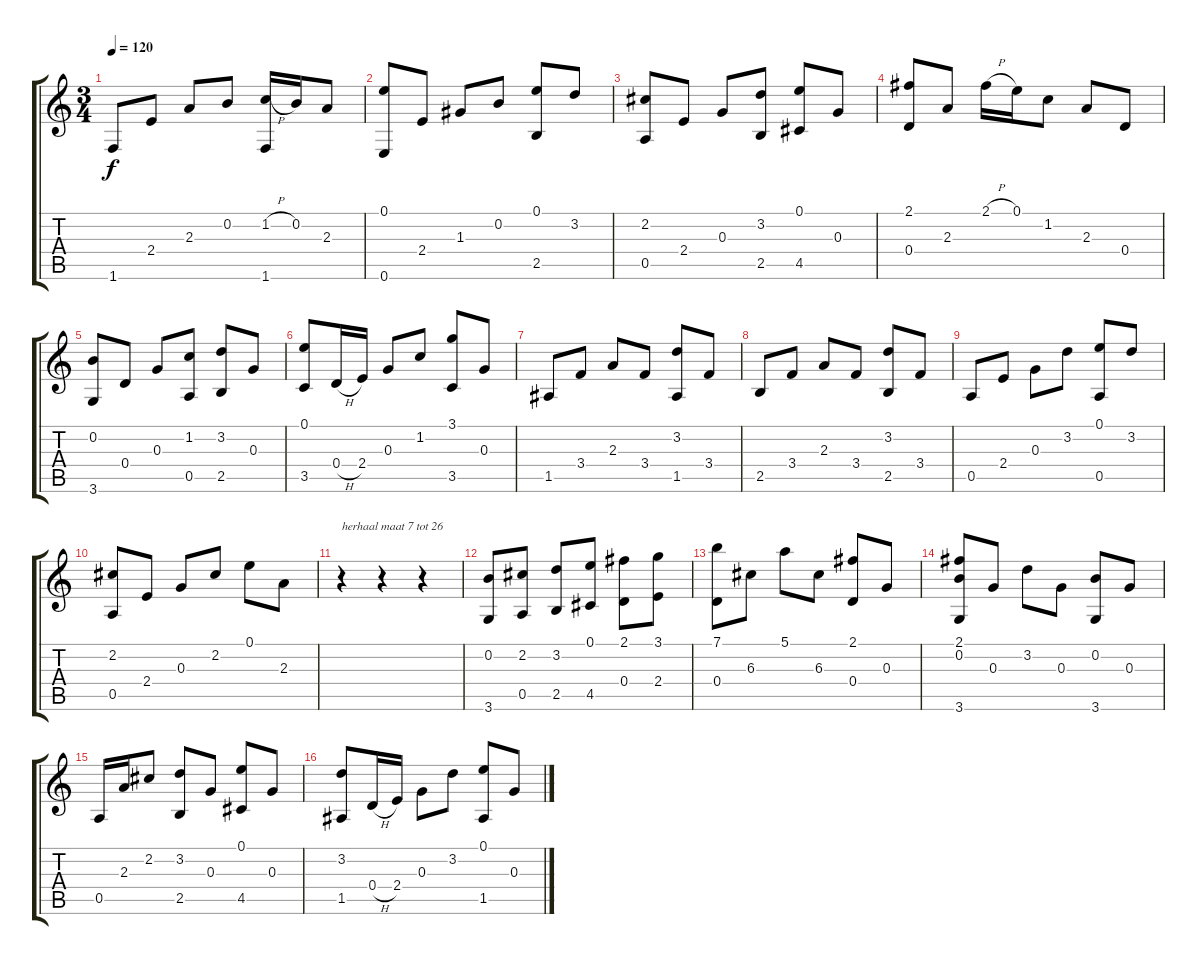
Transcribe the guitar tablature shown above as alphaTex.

\track "" {instrument acousticguitarnylon}
\staff {score tabs}
\tuning (E4 B3 G3 D3 A2 E2) {hide}
\ts (3 4)
\tempo 120
\clef g2
\ks c
1.6.8{dy f} 2.4.8 2.3.8 0.2.8 (1.2{h} 1.6).16 0.2.16 2.3.8 |
(0.1 0.6).8 2.4.8 1.3.8 0.2.8 (0.1 2.5).8 3.2.8 |
(2.2 0.5).8 2.4.8 0.3.8 (3.2 2.5).8 (0.1 4.5).8 0.3.8 |
(2.1 0.4).8 2.3.8 2.1{h}.16 0.1.16 1.2.8 2.3.8 0.4.8 |
(0.2 3.6).8 0.4.8 0.3.8 (1.2 0.5).8 (3.2 2.5).8 0.3.8 |
(0.1 3.5).8 0.4{h}.16 2.4.16 0.3.8 1.2.8 (3.1 3.5).8 0.3.8 |
1.5.8 3.4.8 2.3.8 3.4.8 (3.2 1.5).8 3.4.8 |
2.5.8 3.4.8 2.3.8 3.4.8 (3.2 2.5).8 3.4.8 |
0.5.8 2.4.8 0.3.8 3.2.8 (0.1 0.5).8 3.2.8 |
(2.2 0.5).8 2.4.8 0.3.8 2.2.8 0.1.8 2.3.8 |
r.4{txt "herhaal maat 7 tot 26"} r.4 r.4 |
(0.2 3.6).8 (2.2 0.5).8 (3.2 2.5).8 (0.1 4.5).8 (2.1 0.4).8 (3.1 2.4).8 |
(7.1 0.4).8 6.3.8 5.1.8 6.3.8 (2.1 0.4).8 0.3.8 |
(2.1 0.2 3.6).8 0.3.8 3.2.8 0.3.8 (0.2 3.6).8 0.3.8 |
0.5.16 2.3.16 2.2.8 (3.2 2.5).8 0.3.8 (0.1 4.5).8 0.3.8 |
(3.2 1.5).8 0.4{h}.16 2.4.16 0.3.8 3.2.8 (0.1 1.5).8 0.3.8
